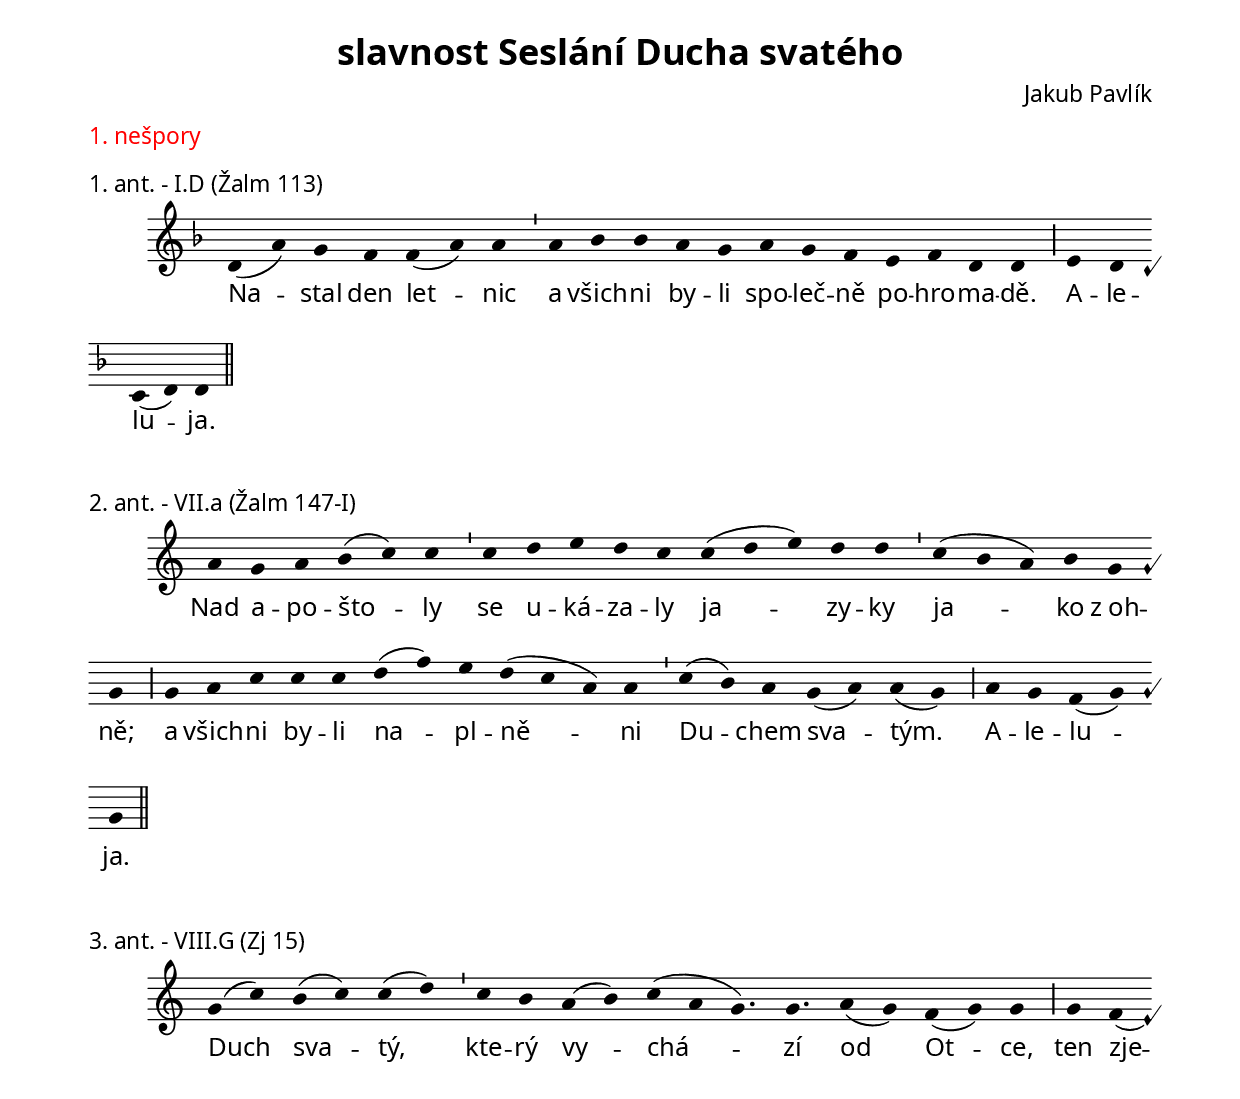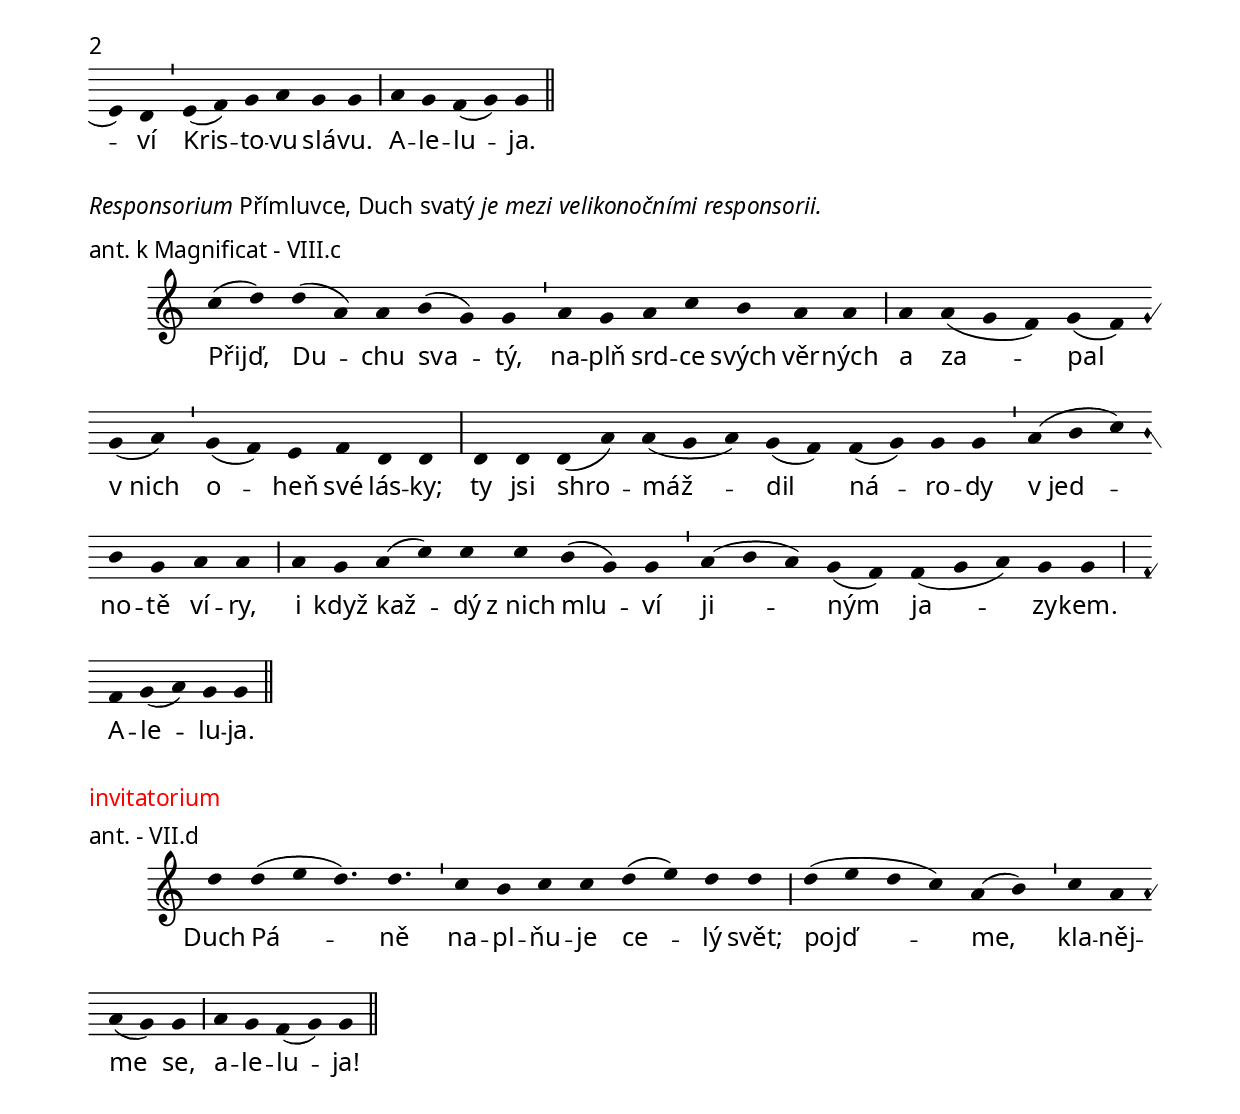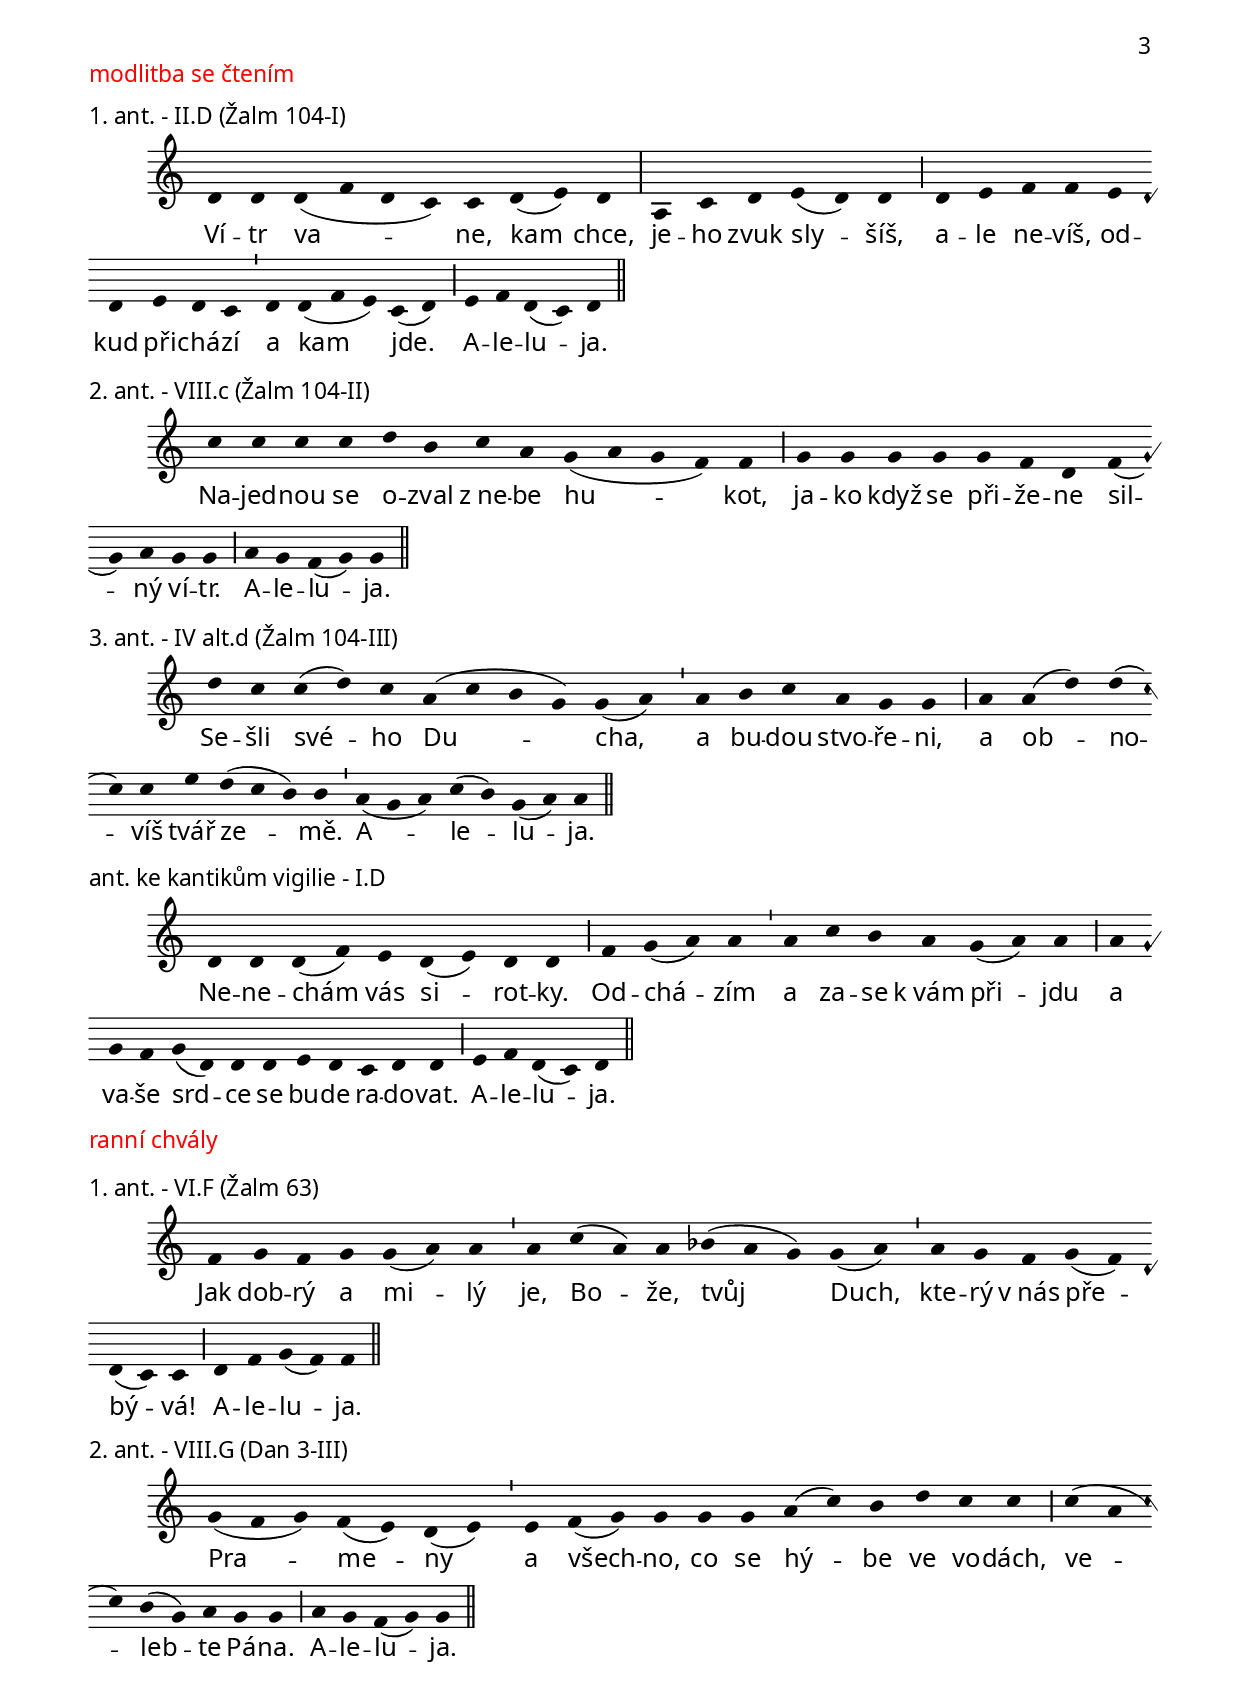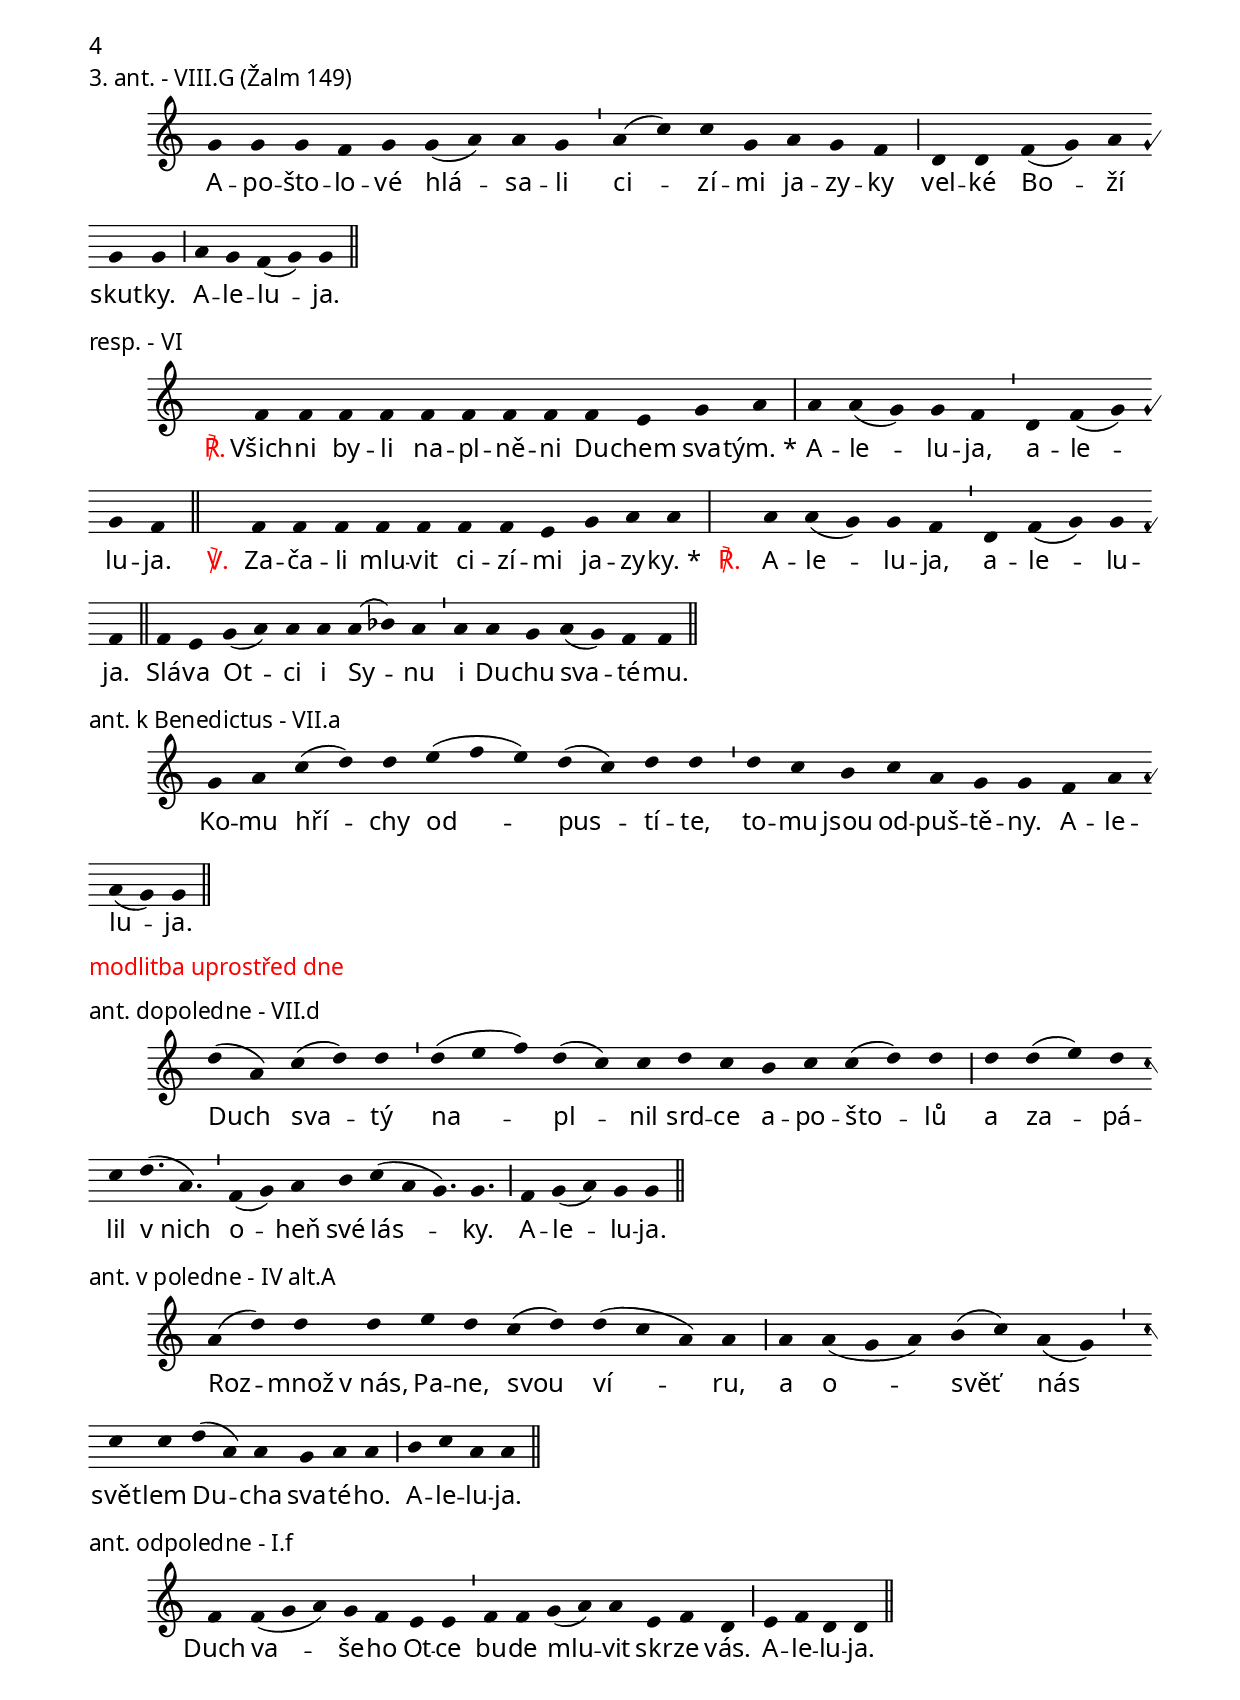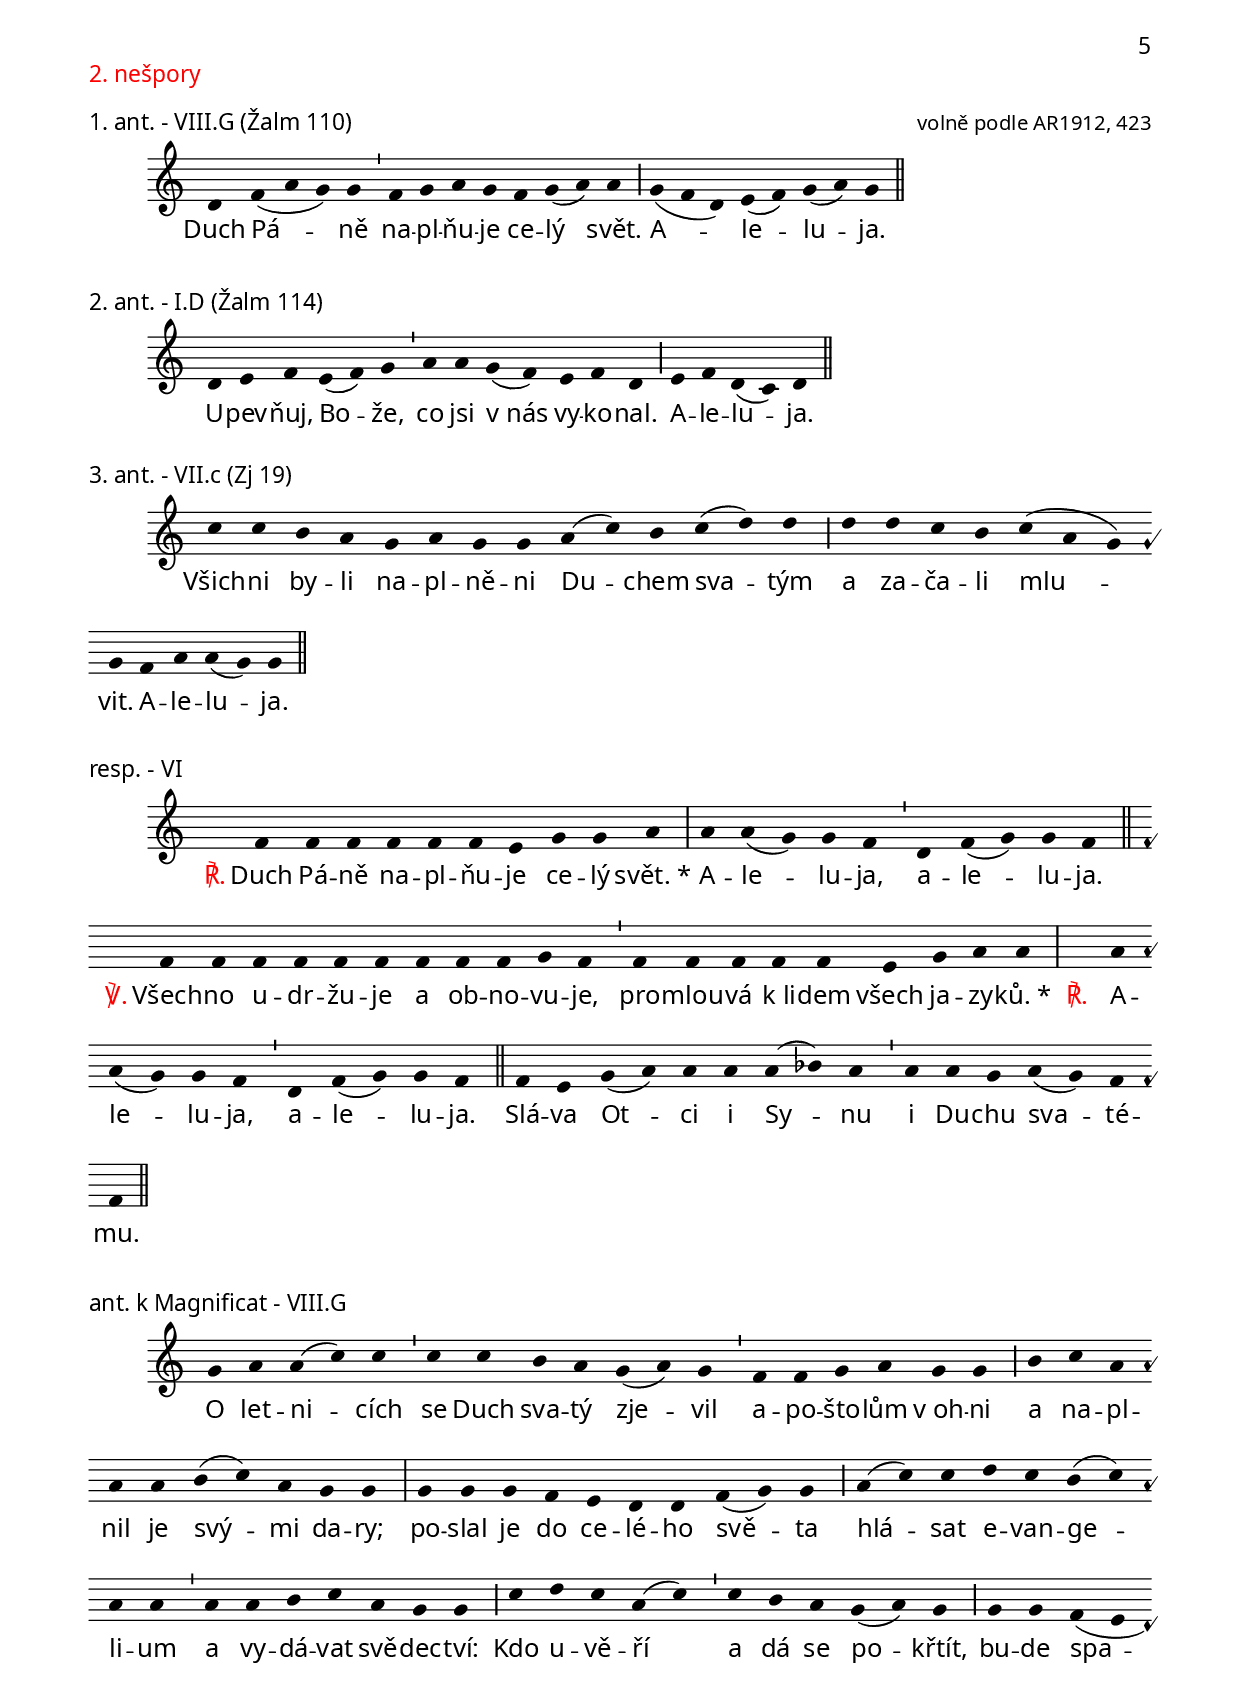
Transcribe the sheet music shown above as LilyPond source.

\version "2.14.2"

\header {
  title = "slavnost Seslání Ducha svatého"
  composer = "Jakub Pavlík"
}

\include "spolecne.ly"
\include "dilyresponsorii.ly"

\markup {\nadpisHodinka {"1. nešpory"}}

\score {
  \relative c' {
    \key f \major
    \choralniRezim
    d4( a') g f f( a) a \barMin
    a bes bes a g a g f e f d d \barMaior
    e d c( d) d \barFinalis
  }
  \addlyrics {
    Na -- stal den let -- nic
    a všich -- ni by -- li spo -- leč -- ně po -- hro -- ma -- dě.
    A -- le -- lu -- ja.
  }
  \header {
    quid = "1. ant."
    modus = "I"
    differentia = "D"
    psalmus = "Žalm 113"
    id = "1ne-a1"
    piece = \markup {\sestavTitulek}
  }
}

\score {
  \relative c'' {
    \choralniRezim
    a4 g a b( c) c \barMin
    c d e d c c( d e) d d \barMin
    c( b a) b g g \barMaior
    g a c c c d( f) e d( c a) a \barMin
    c( b) a g( a) a( g) \barMaior
    a g f( g) g \barFinalis
  }
  \addlyrics {
    Nad a -- po -- što -- ly
    se u -- ká -- za -- ly ja -- zy -- ky
    ja -- ko z_oh -- ně;
    a všich -- ni by -- li na -- pl -- ně -- ni
    Du -- chem sva -- tým.
    A -- le -- lu -- ja.
  }
  \header {
    quid = "2. ant."
    modus = "VII"
    differentia = "a"
    psalmus = "Žalm 147-I"
    id = "1ne-a2"
    piece = \markup {\sestavTitulek}
  }
}

\score {
  \relative c'' {
    \choralniRezim
    g4( c) b( c) c( d) \barMin
    c4 b a( b) c( a g4.) g a4( g) f( g) g \barMaior
    g f( e) d \barMin
    e( f) g a g g \barMaior
    a g f( g) g \barFinalis
  }
  \addlyrics {
    Duch sva -- tý,
    kte -- rý vy -- chá -- zí od Ot -- ce,
    ten zje -- ví
    Kris -- to -- vu slá -- vu.
    A -- le -- lu -- ja.
  }
  \header {
    quid = "3. ant."
    modus = "VIII"
    differentia = "G"
    psalmus = "Zj 15"
    id = "1ne-a3"
    piece = \markup {\sestavTitulek}
  }
}

\markup\italic{Responsorium \upright{Přímluvce, Duch svatý} je mezi velikonočními responsorii.}

\score {
  \relative c'' {
    \choralniRezim
    c4( d) d( a) a b( g) g \barMin
    a g a c b a a \barMaior
    a4 a( g f) g( f) g( a) \barMin g( f) e f d d \barMax

    d4 d d( a') a( g a) g( f) f( g) g g \barMin
    a( b c) b g a a \barMaior
    a g a( c) c c b( g) g \barMin
    a( b a) g( f) f( g a) g g \barMaior

    f g( a) g g \barFinalis
  }
  \addlyrics {
    Přijď, Du -- chu sva -- tý,
    na -- plň srd -- ce svých věr -- ných
    a za -- pal v_nich o -- heň své lás -- ky;

    ty jsi shro -- máž -- dil ná -- ro -- dy
    v_jed -- no -- tě ví -- ry,
    i když kaž -- dý z_nich mlu -- ví
    ji -- ným ja -- zy -- kem.

    A -- le -- lu -- ja.
  }
  \header {
    quid = "ant. k Magnificat"
    modus = "VIII"
    differentia = "c"
    psalmus = ""
    placet = "kvintová pes na _shro_ je nepříliš zpěvná, recitace kvartu pod finálou ke zpěvákům surová"
    id = "1ne-amag"
    piece = \markup {\sestavTitulekBezZalmu}
  }
}

\markup {\nadpisHodinka {"invitatorium"}}

\score {
  \relative c'' {
    \choralniRezim
    d4 d( e d4.) d \barMin
    c4 b c c d( e) d d \barMaior
    d( e d c) a( b) \barMin
    c a a( g) g \barMaior
    a g f( g) g \barFinalis
  }
  \addlyrics {
    Duch Pá -- ně
    na -- pl -- ňu -- je ce -- lý svět;
    pojď -- me,
    kla -- něj -- me se,
    a -- le -- lu -- ja!
  }
  \header {
    quid = "ant."
    modus = "VII"
    differentia = "d"
    psalmus = ""
    id = "invit"
    piece = \markup {\sestavTitulekBezZalmu}
  }
}

\pageBreak % ZLOM

\markup {\nadpisHodinka {"modlitba se čtením"}}

% tady jsem se rozhodl porusit zasadu "jeden zalm - jeden napev psalmodie",
% abych mohl kazdou z antifon se silnym textem zpracovat samostatne

\score {
  \relative c' {
    \choralniRezim
    d4 d d( f d c) c d( e) d \barMax
    a c d e( d) d \barMaior
    d e f f e d e d c \barMin
    d d( f e) c( d) \barMaior
    e f d( c) d \barFinalis
  }
  \addlyrics {
    Ví -- tr va -- ne, kam chce,
    je -- ho zvuk sly -- šíš,
    a -- le ne -- víš,
    od -- kud při -- chá -- zí
    a kam jde.
    A -- le -- lu -- ja.
  }
  \header {
    quid = "1. ant."
    modus = "II"
    differentia = "D"
    psalmus = "Žalm 104-I"
    id = "mc-a1"
    piece = \markup {\sestavTitulek}
  }
}

\score {
  \relative c'' {
    \choralniRezim
    c4 c c c d b c a g( a g f) f \barMaior
    g g g g g f d f( g) a g g \barMaior
    a g f( g) g \barFinalis
  }
  \addlyrics {
    Na -- jed -- nou se o -- zval z_ne -- be hu -- kot,
    ja -- ko když se při -- že -- ne sil -- ný ví -- tr.
    A -- le -- lu -- ja.
  }
  \header {
    quid = "2. ant."
    modus = "VIII"
    differentia = "c"
    psalmus = "Žalm 104-II"
    id = "mc-a2"
    piece = \markup {\sestavTitulek}
  }
}

\score {
  \relative c'' {
    \choralniRezim
    d4 c c( d) c a( c b g) g( a) \barMin
    a b c a g g \barMaior
    a a( d) d( c) c e d( c b) b \barMin
    a( g a) c( b) g( a) a \barFinalis
  }
  \addlyrics {
    Se -- šli své -- ho Du -- cha,
    a bu -- dou stvo -- ře -- ni,
    a ob -- no -- víš tvář ze -- mě.
    A -- le -- lu -- ja.
  }
  \header {
    quid = "3. ant."
    modus = "IV alt"
    differentia = "d"
    psalmus = "Žalm 104-III"
    id = "mc-a3"
    piece = \markup {\sestavTitulek}
  }
}

\score {
  \relative c' {
    \choralniRezim
    d4 d d( f) e d( e) d d \barMaior
    f g( a) a \barMin
    a c b a g( a) a \barMaior
    a g f g( d) d d e d c d d \barMaior
    e f d( c) d \barFinalis
  }
  \addlyrics {
    Ne -- ne -- chám vás si -- rot -- ky.
    Od -- chá -- zím
    a za -- se k_vám při -- jdu
    a va -- še srd -- ce se bu -- de ra -- do -- vat.
    A -- le -- lu -- ja.
  }
  \header {
    quid = "ant. ke kantikům vigilie"
    modus = "I"
    differentia = "D"
    psalmus = ""
    id = "mc-avig"
    piece = \markup {\sestavTitulekBezZalmu}
  }
}

\markup {\nadpisHodinka {"ranní chvály"}}

\score {
  \relative c' {
    \choralniRezim
    f4 g f g g( a) a \barMin
    a c( a) a bes( a g) g( a) \barMin
    a g f g( f) d( c) c \barMaior
    d f g( f) f \barFinalis
  }
  \addlyrics {
    Jak dob -- rý a mi -- lý
    je, Bo -- že, tvůj Duch,
    kte -- rý v_nás pře -- bý -- vá!
    A -- le -- lu -- ja.
  }
  \header {
    quid = "1. ant."
    modus = "VI"
    differentia = "F"
    psalmus = "Žalm 63"
    id = "rch-a1"
    piece = \markup {\sestavTitulek}
  }
}

\score {
  \relative c'' {
    \choralniRezim
    g( f g) f( e) d( e) \barMin
    e f( g) g g g a( c) b d c c \barMaior
    c( a c) b( g) a g g \barMaior
    a g f( g) g \barFinalis
  }
  \addlyrics {
    Pra -- me -- ny
    a všech -- no, co se hý -- be ve vo -- dách,
    ve -- leb -- te Pá -- na.
    A -- le -- lu -- ja.
  }
  \header {
    quid = "2. ant."
    modus = "VIII"
    differentia = "G"
    psalmus = "Dan 3-III"
    id = "rch-a2"
    piece = \markup {\sestavTitulek}
  }
}

\score {
  \relative c'' {
    \choralniRezim
    g4 g g f g g( a) a g \barMin
    a( c) c g a g f \barMaior
    d d f( g) a g g \barMaior
    a g f( g) g \barFinalis
  }
  \addlyrics {
    A -- po -- što -- lo -- vé hlá -- sa -- li
    ci -- zí -- mi ja -- zy -- ky
    vel -- ké Bo -- ží skut -- ky.
    A -- le -- lu -- ja.
  }
  \header {
    quid = "3. ant."
    modus = "VIII"
    differentia = "G"
    psalmus = "Žalm 149"
    id = "rch-a3"
    piece = \markup {\sestavTitulek}
  }
}

\score {
  \relative c' {
    \choralniRezim

    % R
    \neviditelna f
    f f f f f f f f f e g a \barMax
    \respVIalelujaResponsum \barFinalis

    % V
    \neviditelna f
    f f f f f f f e g a a \barMax
    % R
    \neviditelna a
    \respVIalelujaResponsum \barFinalis

    % Slava
    \respVIalelujaDoxologie \barFinalis
  }
  \addlyrics {
    \Response Všich -- ni by -- li na -- pl -- ně -- ni Du -- chem sva -- tým._*
    \textRespAleluja
    \Verse Za -- ča -- li mlu -- vit ci -- zí -- mi ja -- zy -- ky._*
    \Response \textRespAleluja
    \textRespDoxologie
  }
  \header {
    quid = "resp."
    modus = "VI"
    id = "rch-resp"
    piece = \markup {\sestavTitulekResp}
  }
}

\score {
  \relative c'' {
    \choralniRezim
    g4 a c( d) d e( f e) d( c) d d \barMin
    d c b c a g g
    f a a( g) g \barFinalis
  }
  \addlyrics {
    Ko -- mu hří -- chy od -- pus -- tí -- te,
    to -- mu jsou od -- puš -- tě -- ny.
    A -- le -- lu -- ja.
  }
  \header {
    quid = "ant. k Benedictus"
    modus = "VII"
    differentia = "a"
    psalmus = ""
    id = "rch-aben"
    piece = \markup {\sestavTitulekBezZalmu}
  }
}

\markup {\nadpisHodinka {"modlitba uprostřed dne"}}

\score {
  \relative c'' {
    \choralniRezim
    d4( a) c( d) d \barMin
    d( e f) d( c) c d c b c c( d) d \barMaior
    d d( e) d c d4.( a) \barMin
    f4( g) a b c( a g4.) g \barMaior
    f4 g( a) g g \barFinalis
  }
  \addlyrics {
    Duch sva -- tý
    na -- pl -- nil srd -- ce a -- po -- što -- lů
    a za -- pá -- lil v_nich
    o -- heň své lás -- ky.
    A -- le -- lu -- ja.
  }
  \header {
    quid = "ant. dopoledne"
    modus = "VII"
    differentia = "d"
    psalmus = ""
    id = "tercie"
    piece = \markup {\sestavTitulekBezZalmu}
  }
}

\score {
  \relative c'' {
    \choralniRezim
    a4( d) d d e d c( d) d( c a) a \barMaior
    a a( g a) b( c) a( g) \barMin
    c c d( a) a g a a \barMaior
    b c a a \barFinalis
  }
  \addlyrics {
    Roz -- množ v_nás, Pa -- ne, svou ví -- ru,
    a o -- svěť nás
    svět -- lem Du -- cha sva -- té -- ho.
    A -- le -- lu -- ja.
  }
  \header {
    quid = "ant. v poledne"
    modus = "IV alt"
    differentia = "A"
    psalmus = ""
    id = "sexta"
    piece = \markup {\sestavTitulekBezZalmu}
  }
}

\score {
  \relative c' {
    \choralniRezim
    f4 f( g a) g f e e \barMin
    f f g( a) a e f d \barMaior
    e f d d \barFinalis
  }
  \addlyrics {
    Duch va -- še -- ho Ot -- ce
    bu -- de mlu -- vit skr -- ze vás.
    A -- le -- lu -- ja.
  }
  \header {
    quid = "ant. odpoledne"
    modus = "I"
    differentia = "f"
    psalmus = ""
    id = "nona"
    piece = \markup {\sestavTitulekBezZalmu}
  }
}

\pageBreak % ZLOM

\markup {\nadpisHodinka {"2. nešpory"}}

\score {
  \relative c' {
    \choralniRezim
    d4 f( a g) g \barMin
    f g a g f g( a) a \barMaior
    g( f d) e( f) g( a) g \barFinalis
  }
  \addlyrics {
    Duch Pá -- ně
    na -- pl -- ňu -- je ce -- lý svět.
    A -- le -- lu -- ja.
  }
  \header {
    fons_externus = "volně podle AR1912, 423"
    quid = "1. ant."
    modus = "VIII"
    differentia = "G"
    psalmus = "Žalm 110"
    id = "2ne-a1"
    piece = \markup {\sestavTitulek}
  }
}

\score {
  \relative c' {
    \choralniRezim
    d4 e f e( f) g \barMin
    a a g( f) e f d \barMaior
    e f d( c) d \barFinalis
  }
  \addlyrics {
    U -- pev -- ňuj, Bo -- že,
    co jsi v_nás vy -- ko -- nal.
    A -- le -- lu -- ja.
  }
  \header {
    quid = "2. ant."
    modus = "I"
    differentia = "D"
    psalmus = "Žalm 114"
    placet = "k textu by se lépe hodila 'pomalejší' melodie"
    id = "2ne-a2"
    piece = \markup {\sestavTitulek}
  }
}

\score {
  \relative c'' {
    \choralniRezim
    c4 c b a g a g g
    a( c) b c( d) d \barMaior
    d d c b c( a g) g
    f a a( g) g \barFinalis
  }
  \addlyrics {
    Všich -- ni by -- li na -- pl -- ně -- ni
    Du -- chem sva -- tým
    a za -- ča -- li mlu -- vit.
    A -- le -- lu -- ja.
  }
  \header {
    quid = "3. ant."
    modus = "VII"
    differentia = "c"
    psalmus = "Zj 19"
    id = "2ne-a3"
    piece = \markup {\sestavTitulek}
  }
}

\score {
  \relative c' {
    \choralniRezim

    % R
    \neviditelna f
    f4 f f f f f e g g a \barMax
    \respVIalelujaResponsum \barFinalis

    % V
    \neviditelna f
    f f f f f f f f f g f \barMin
    f f f f f e g a a \barMax
    % R
    \neviditelna a
    \respVIalelujaResponsum \barFinalis

    % Slava
    \respVIalelujaDoxologie \barFinalis
  }
  \addlyrics {
    \Response Duch Pá -- ně na -- pl -- ňu -- je ce -- lý svět._*
    \textRespAleluja
    \Verse Všech -- no u -- dr -- žu -- je a ob -- no -- vu -- je,
    pro -- mlou -- vá k_li -- dem všech ja -- zy -- ků._*
    \Response \textRespAleluja
    \textRespDoxologie
  }
  \header {
    quid = "resp."
    modus = "VI"
    id = "2ne-resp"
    piece = \markup {\sestavTitulekResp}
  }
}

\score {
  \relative c'' {
    \choralniRezim
    g4 a a( c) c \barMin
    c c b a g( a) g \barMin
    f f g a g g \barMaior
    b c a a a b( c) a g g \barMax

    g g g f e d d f( g) g \barMaior
    a( c) c d c b( c) a a \barMin
    a a b c a g g \barMaior
    c d c a( c) \barMin
    c b a g( a) g \barMaior
    g g f( e d) d
    f g a( g) g \barFinalis
  }
  \addlyrics {
    O let -- ni -- cích
    se Duch sva -- tý zje -- vil
    a -- po -- što -- lům v_oh -- ni
    a na -- pl -- nil je svý -- mi da -- ry;

    po -- slal je do ce -- lé -- ho svě -- ta
    hlá -- sat e -- van -- ge -- li -- um
    a vy -- dá -- vat svě -- dec -- tví:
    Kdo u -- vě -- ří
    a dá se po -- křtít,
    bu -- de spa -- sen.

    A -- le -- lu -- ja.
  }
  \header {
    quid = "ant. k Magnificat"
    modus = "VIII"
    differentia = "G"
    psalmus = ""
    id = "2ne-amag"
    piece = \markup {\sestavTitulekBezZalmu}
  }
}